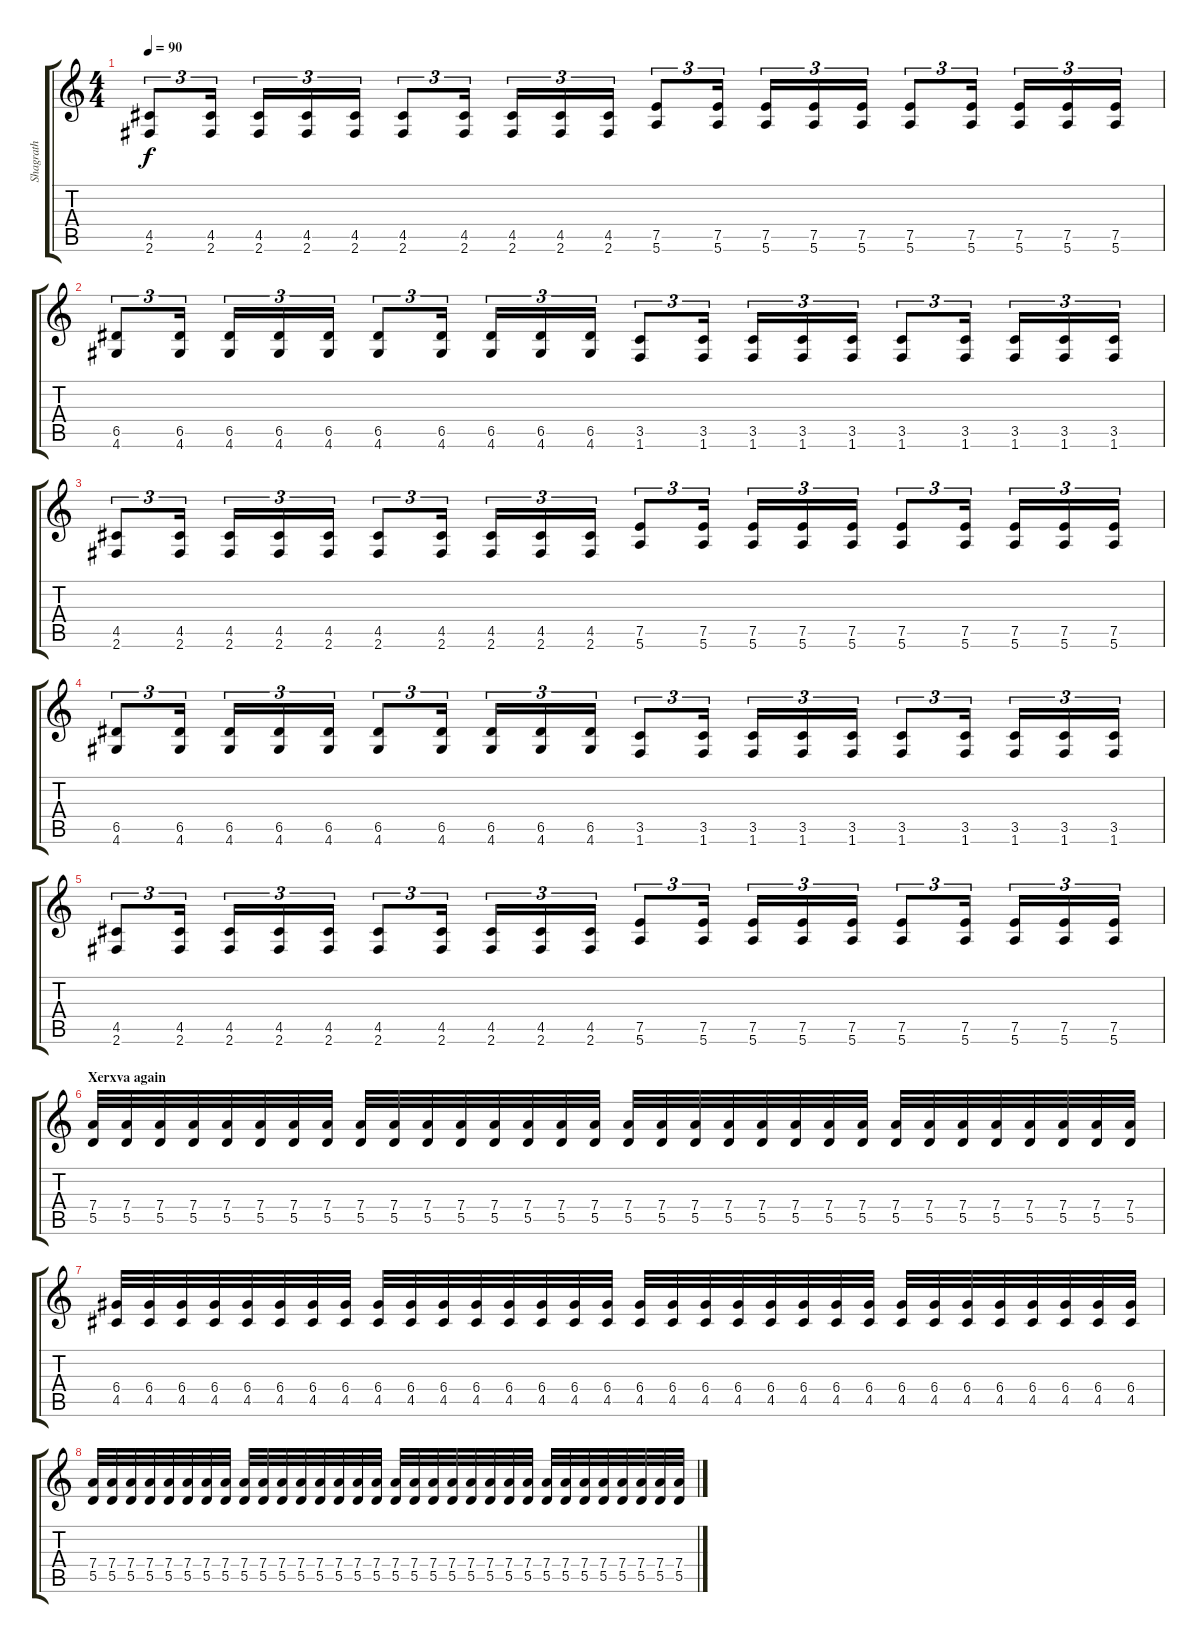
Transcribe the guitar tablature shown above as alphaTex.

\track ("Shagrath" "Shagrath") {instrument distortionguitar}
\staff {score tabs}
\tuning (E4 B3 G3 D3 A2 E2) {hide}
\ts (4 4)
\tempo 90
\clef g2
\ks c
(4.5 2.6).8{tu (3 2) dy f} (4.5 2.6).16{tu (3 2)} (4.5 2.6).16{tu (3 2)} (4.5 2.6).16{tu (3 2)} (4.5 2.6).16{tu (3 2)} (4.5 2.6).8{tu (3 2)} (4.5 2.6).16{tu (3 2)} (4.5 2.6).16{tu (3 2)} (4.5 2.6).16{tu (3 2)} (4.5 2.6).16{tu (3 2)} (7.5 5.6).8{tu (3 2)} (7.5 5.6).16{tu (3 2)} (7.5 5.6).16{tu (3 2)} (7.5 5.6).16{tu (3 2)} (7.5 5.6).16{tu (3 2)} (7.5 5.6).8{tu (3 2)} (7.5 5.6).16{tu (3 2)} (7.5 5.6).16{tu (3 2)} (7.5 5.6).16{tu (3 2)} (7.5 5.6).16{tu (3 2)} |
(6.5 4.6).8{tu (3 2)} (6.5 4.6).16{tu (3 2)} (6.5 4.6).16{tu (3 2)} (6.5 4.6).16{tu (3 2)} (6.5 4.6).16{tu (3 2)} (6.5 4.6).8{tu (3 2)} (6.5 4.6).16{tu (3 2)} (6.5 4.6).16{tu (3 2)} (6.5 4.6).16{tu (3 2)} (6.5 4.6).16{tu (3 2)} (3.5 1.6).8{tu (3 2)} (3.5 1.6).16{tu (3 2)} (3.5 1.6).16{tu (3 2)} (3.5 1.6).16{tu (3 2)} (3.5 1.6).16{tu (3 2)} (3.5 1.6).8{tu (3 2)} (3.5 1.6).16{tu (3 2)} (3.5 1.6).16{tu (3 2)} (3.5 1.6).16{tu (3 2)} (3.5 1.6).16{tu (3 2)} |
(4.5 2.6).8{tu (3 2)} (4.5 2.6).16{tu (3 2)} (4.5 2.6).16{tu (3 2)} (4.5 2.6).16{tu (3 2)} (4.5 2.6).16{tu (3 2)} (4.5 2.6).8{tu (3 2)} (4.5 2.6).16{tu (3 2)} (4.5 2.6).16{tu (3 2)} (4.5 2.6).16{tu (3 2)} (4.5 2.6).16{tu (3 2)} (7.5 5.6).8{tu (3 2)} (7.5 5.6).16{tu (3 2)} (7.5 5.6).16{tu (3 2)} (7.5 5.6).16{tu (3 2)} (7.5 5.6).16{tu (3 2)} (7.5 5.6).8{tu (3 2)} (7.5 5.6).16{tu (3 2)} (7.5 5.6).16{tu (3 2)} (7.5 5.6).16{tu (3 2)} (7.5 5.6).16{tu (3 2)} |
(6.5 4.6).8{tu (3 2)} (6.5 4.6).16{tu (3 2)} (6.5 4.6).16{tu (3 2)} (6.5 4.6).16{tu (3 2)} (6.5 4.6).16{tu (3 2)} (6.5 4.6).8{tu (3 2)} (6.5 4.6).16{tu (3 2)} (6.5 4.6).16{tu (3 2)} (6.5 4.6).16{tu (3 2)} (6.5 4.6).16{tu (3 2)} (3.5 1.6).8{tu (3 2)} (3.5 1.6).16{tu (3 2)} (3.5 1.6).16{tu (3 2)} (3.5 1.6).16{tu (3 2)} (3.5 1.6).16{tu (3 2)} (3.5 1.6).8{tu (3 2)} (3.5 1.6).16{tu (3 2)} (3.5 1.6).16{tu (3 2)} (3.5 1.6).16{tu (3 2)} (3.5 1.6).16{tu (3 2)} |
(4.5 2.6).8{tu (3 2)} (4.5 2.6).16{tu (3 2)} (4.5 2.6).16{tu (3 2)} (4.5 2.6).16{tu (3 2)} (4.5 2.6).16{tu (3 2)} (4.5 2.6).8{tu (3 2)} (4.5 2.6).16{tu (3 2)} (4.5 2.6).16{tu (3 2)} (4.5 2.6).16{tu (3 2)} (4.5 2.6).16{tu (3 2)} (7.5 5.6).8{tu (3 2)} (7.5 5.6).16{tu (3 2)} (7.5 5.6).16{tu (3 2)} (7.5 5.6).16{tu (3 2)} (7.5 5.6).16{tu (3 2)} (7.5 5.6).8{tu (3 2)} (7.5 5.6).16{tu (3 2)} (7.5 5.6).16{tu (3 2)} (7.5 5.6).16{tu (3 2)} (7.5 5.6).16{tu (3 2)} |
\section ("" "Xerxva again")
(7.4 5.5).32 (7.4 5.5).32 (7.4 5.5).32 (7.4 5.5).32 (7.4 5.5).32 (7.4 5.5).32 (7.4 5.5).32 (7.4 5.5).32 (7.4 5.5).32 (7.4 5.5).32 (7.4 5.5).32 (7.4 5.5).32 (7.4 5.5).32 (7.4 5.5).32 (7.4 5.5).32 (7.4 5.5).32 (7.4 5.5).32 (7.4 5.5).32 (7.4 5.5).32 (7.4 5.5).32 (7.4 5.5).32 (7.4 5.5).32 (7.4 5.5).32 (7.4 5.5).32 (7.4 5.5).32 (7.4 5.5).32 (7.4 5.5).32 (7.4 5.5).32 (7.4 5.5).32 (7.4 5.5).32 (7.4 5.5).32 (7.4 5.5).32 |
(6.4 4.5).32 (6.4 4.5).32 (6.4 4.5).32 (6.4 4.5).32 (6.4 4.5).32 (6.4 4.5).32 (6.4 4.5).32 (6.4 4.5).32 (6.4 4.5).32 (6.4 4.5).32 (6.4 4.5).32 (6.4 4.5).32 (6.4 4.5).32 (6.4 4.5).32 (6.4 4.5).32 (6.4 4.5).32 (6.4 4.5).32 (6.4 4.5).32 (6.4 4.5).32 (6.4 4.5).32 (6.4 4.5).32 (6.4 4.5).32 (6.4 4.5).32 (6.4 4.5).32 (6.4 4.5).32 (6.4 4.5).32 (6.4 4.5).32 (6.4 4.5).32 (6.4 4.5).32 (6.4 4.5).32 (6.4 4.5).32 (6.4 4.5).32 |
(7.4 5.5).32 (7.4 5.5).32 (7.4 5.5).32 (7.4 5.5).32 (7.4 5.5).32 (7.4 5.5).32 (7.4 5.5).32 (7.4 5.5).32 (7.4 5.5).32 (7.4 5.5).32 (7.4 5.5).32 (7.4 5.5).32 (7.4 5.5).32 (7.4 5.5).32 (7.4 5.5).32 (7.4 5.5).32 (7.4 5.5).32 (7.4 5.5).32 (7.4 5.5).32 (7.4 5.5).32 (7.4 5.5).32 (7.4 5.5).32 (7.4 5.5).32 (7.4 5.5).32 (7.4 5.5).32 (7.4 5.5).32 (7.4 5.5).32 (7.4 5.5).32 (7.4 5.5).32 (7.4 5.5).32 (7.4 5.5).32 (7.4 5.5).32
